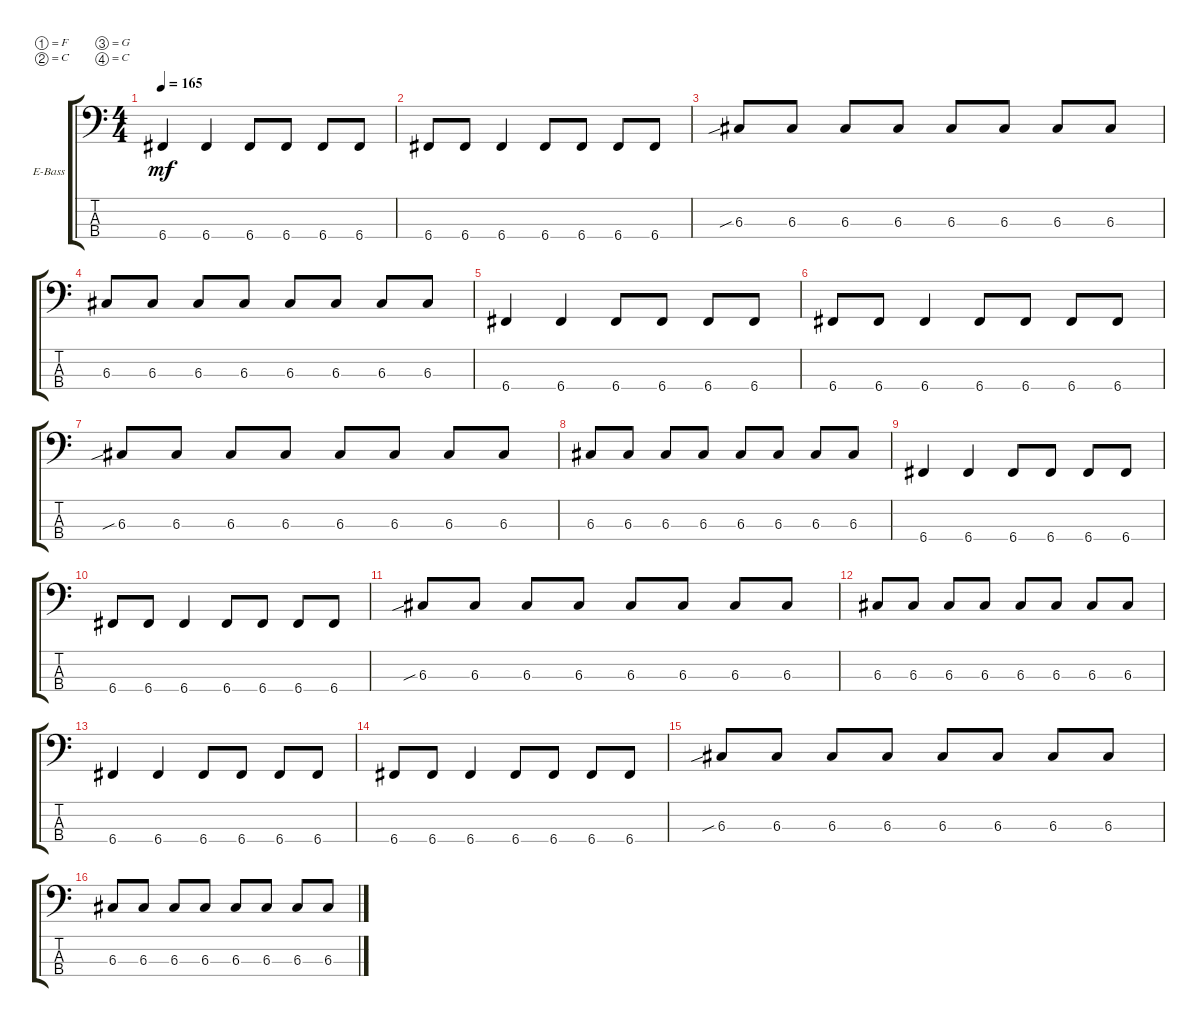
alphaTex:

\defaultSystemsLayout 4
\bracketExtendMode groupsimilarinstruments
\firstSystemTrackNameOrientation horizontal
\otherSystemsTrackNameOrientation horizontal
\track ("Electric Bass" "E-Bass") {instrument electricbassfinger}
\staff {score tabs}
\tuning (F2 C2 G1 C1)
\ts (4 4)
\tempo 165
\clef f4
\scale
0.333333
\ks c
6.4.4{dy mf} 6.4.4 6.4.8 6.4.8 6.4.8 6.4.8 |
\scale
0.333333 6.4.8 6.4.8 6.4.4 6.4.8 6.4.8 6.4.8 6.4.8 |
\scale
0.333333 6.3{sib}.8 6.3.8 6.3.8 6.3.8 6.3.8 6.3.8 6.3.8 6.3.8 |
\scale
0.333333 6.3.8 6.3.8 6.3.8 6.3.8 6.3.8 6.3.8 6.3.8 6.3.8 |
\scale
0.333333 6.4.4 6.4.4 6.4.8 6.4.8 6.4.8 6.4.8 |
\scale
0.333333 6.4.8 6.4.8 6.4.4 6.4.8 6.4.8 6.4.8 6.4.8 |
\scale
0.333333 6.3{sib}.8 6.3.8 6.3.8 6.3.8 6.3.8 6.3.8 6.3.8 6.3.8 |
\scale
0.333333 6.3.8 6.3.8 6.3.8 6.3.8 6.3.8 6.3.8 6.3.8 6.3.8 |
\scale
0.333333 6.4.4 6.4.4 6.4.8 6.4.8 6.4.8 6.4.8 |
\scale
0.333333 6.4.8 6.4.8 6.4.4 6.4.8 6.4.8 6.4.8 6.4.8 |
\scale
0.333333 6.3{sib}.8 6.3.8 6.3.8 6.3.8 6.3.8 6.3.8 6.3.8 6.3.8 |
\scale
0.333333 6.3.8 6.3.8 6.3.8 6.3.8 6.3.8 6.3.8 6.3.8 6.3.8 |
\scale
0.333333 6.4.4 6.4.4 6.4.8 6.4.8 6.4.8 6.4.8 |
\scale
0.333333 6.4.8 6.4.8 6.4.4 6.4.8 6.4.8 6.4.8 6.4.8 |
\scale
0.333333 6.3{sib}.8 6.3.8 6.3.8 6.3.8 6.3.8 6.3.8 6.3.8 6.3.8 |
\scale
0.333333 6.3.8 6.3.8 6.3.8 6.3.8 6.3.8 6.3.8 6.3.8 6.3.8
